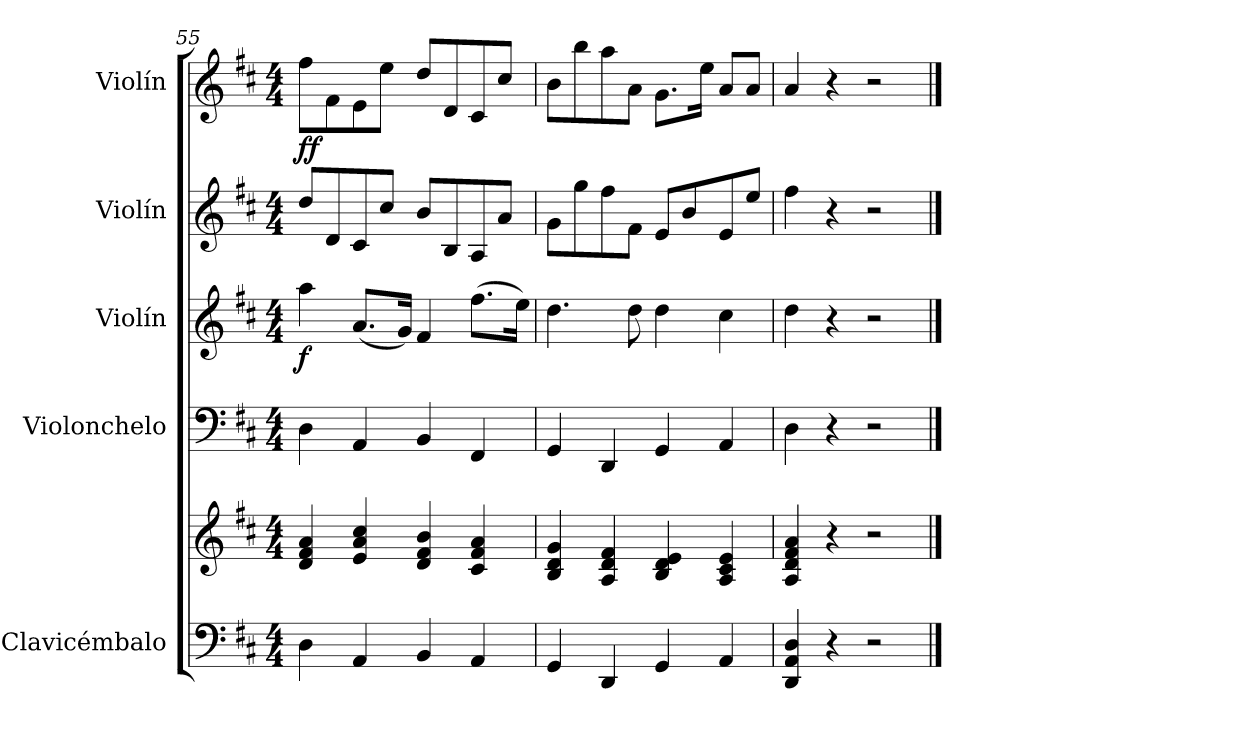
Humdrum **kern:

**kern	**kern	**kern	**kern	**dynam	**kern	**kern	**dynam
*part5	*part5	*part4	*part3	*part3	*part2	*part1	*part1
*staff6	*staff5	*staff4	*staff3	*staff3	*staff2	*staff1	*staff1
*I"Clavicémbalo	*	*I"Violonchelo	*I"Violín	*	*I"Violín	*I"Violín	*
*I'Clavm.	*	*I'Vc.	*I'Vln.	*	*I'Vln.	*I'Vln.	*
*clefF4	*clefG2	*clefF4	*clefG2	*	*clefG2	*clefG2	*
*k[f#c#]	*k[f#c#]	*k[f#c#]	*k[f#c#]	*	*k[f#c#]	*k[f#c#]	*
*M4/4	*M4/4	*M4/4	*M4/4	*	*M4/4	*M4/4	*
=55	=55	=55	=55	=55	=55	=55	=55
!	!	!	!	!LO:DY:b	!	!	!LO:DY:b
4D\	4d/ 4f#/ 4a/	4D\	4aa\	f	8dd/L	8ff#\L	ff
.	.	.	.	.	8d/	8f#\	.
4AA/	4e/ 4a/ 4cc#/	4AA/	(8.a/L	.	8c#/	8e\	.
.	.	.	.	.	8cc#/J	8ee\J	.
.	.	.	16g/Jk)	.	.	.	.
4BB/	4d/ 4f#/ 4b/	4BB/	4f#/	.	8b/L	8dd/L	.
.	.	.	.	.	8B/	8d/	.
4AA/	4c#/ 4f#/ 4a/	4FF#/	(8.ff#\L	.	8A/	8c#/	.
.	.	.	.	.	8a/J	8cc#/J	.
.	.	.	16ee\Jk)	.	.	.	.
=56	=56	=56	=56	=56	=56	=56	=56
4GG/	4B/ 4d/ 4g/	4GG/	4.dd\	.	8g\L	8b\L	.
.	.	.	.	.	8gg\	8bb\	.
4DD/	4A/ 4d/ 4f#/	4DD/	.	.	8ff#\	8aa\	.
.	.	.	8dd\	.	8f#\J	8a\J	.
4GG/	4B/ 4d/ 4e/	4GG/	4dd\	.	8e/L	8.g\L	.
.	.	.	.	.	8b/	.	.
.	.	.	.	.	.	16ee\Jk	.
4AA/	4A/ 4c#/ 4e/	4AA/	4cc#\	.	8e/	8a/L	.
.	.	.	.	.	8ee/J	8a/J	.
!!LO:LB:g=z
=57	=57	=57	=57	=57	=57	=57	=57
4DD/ 4AA/ 4D/	4A/ 4d/ 4f#/ 4a/	4D\	4dd\	.	4ff#\	4a/	.
4r	4r	4r	4r	.	4r	4r	.
2r	2r	2r	2r	.	2r	2r	.
==	==	==	==	==	==	==	==
*-	*-	*-	*-	*-	*-	*-	*-
